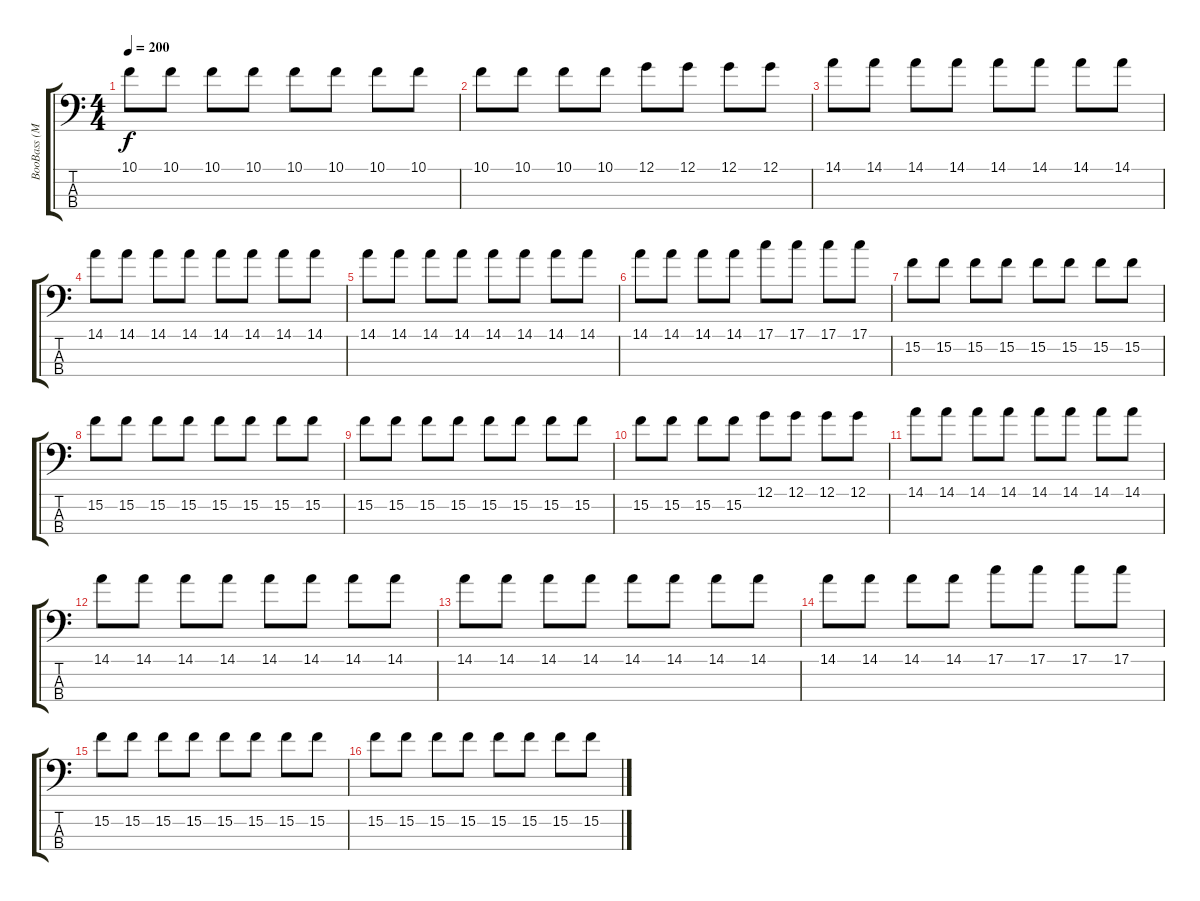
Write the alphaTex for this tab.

\track ("BooBass (MIDI)" "BooBass (M") {instrument electricbassfinger}
\staff {score tabs}
\tuning (G2 D2 A1 E1) {hide}
\ts (4 4)
\tempo 200
\clef f4
\ks c
10.1.8{dy f} 10.1.8 10.1.8 10.1.8 10.1.8 10.1.8 10.1.8 10.1.8 |
10.1.8 10.1.8 10.1.8 10.1.8 12.1.8 12.1.8 12.1.8 12.1.8 |
14.1.8 14.1.8 14.1.8 14.1.8 14.1.8 14.1.8 14.1.8 14.1.8 |
14.1.8 14.1.8 14.1.8 14.1.8 14.1.8 14.1.8 14.1.8 14.1.8 |
14.1.8 14.1.8 14.1.8 14.1.8 14.1.8 14.1.8 14.1.8 14.1.8 |
14.1.8 14.1.8 14.1.8 14.1.8 17.1.8 17.1.8 17.1.8 17.1.8 |
15.2.8 15.2.8 15.2.8 15.2.8 15.2.8 15.2.8 15.2.8 15.2.8 |
15.2.8 15.2.8 15.2.8 15.2.8 15.2.8 15.2.8 15.2.8 15.2.8 |
15.2.8 15.2.8 15.2.8 15.2.8 15.2.8 15.2.8 15.2.8 15.2.8 |
15.2.8 15.2.8 15.2.8 15.2.8 12.1.8 12.1.8 12.1.8 12.1.8 |
14.1.8 14.1.8 14.1.8 14.1.8 14.1.8 14.1.8 14.1.8 14.1.8 |
14.1.8 14.1.8 14.1.8 14.1.8 14.1.8 14.1.8 14.1.8 14.1.8 |
14.1.8 14.1.8 14.1.8 14.1.8 14.1.8 14.1.8 14.1.8 14.1.8 |
14.1.8 14.1.8 14.1.8 14.1.8 17.1.8 17.1.8 17.1.8 17.1.8 |
15.2.8 15.2.8 15.2.8 15.2.8 15.2.8 15.2.8 15.2.8 15.2.8 |
15.2.8 15.2.8 15.2.8 15.2.8 15.2.8 15.2.8 15.2.8 15.2.8
